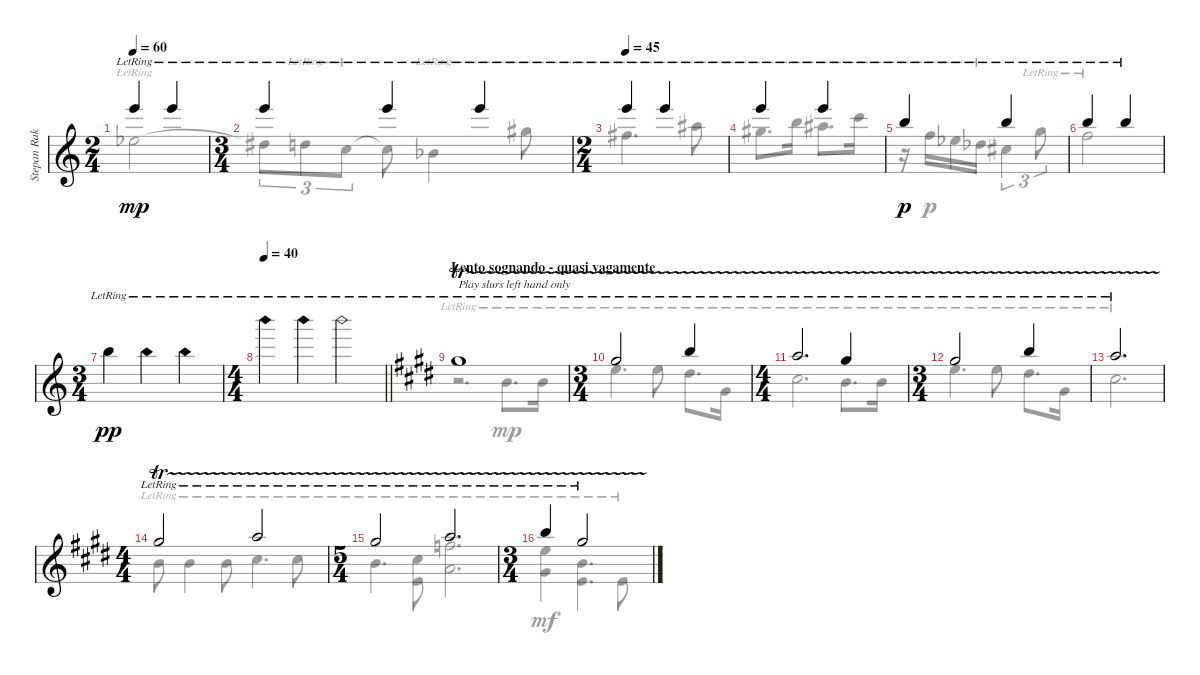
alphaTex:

\track ("Stepan Rak" "Stepan Rak") {instrument acousticguitarnylon}
\staff {score}
\tuning (E4 B3 G3 D3 A2 E2) {hide}
\voice
\ts (2 4)
\tempo 60
\clef g2
\ks c
12.1{lr}.4{dy mp} 12.1{lr}.4 |
\ts (3 4)
12.1{lr}.4 12.1{lr}.4 12.1{lr}.4 |
\ts (2 4)
\tempo 45
12.1{lr}.4 12.1{lr}.4 |
12.1{lr}.4 12.1{lr}.4 |
12.2{lr}.4{dy p} 12.2{lr}.4 |
12.2{lr}.4 12.2{lr}.4 |
\ts (3 4)
12.2{lr}.4{dy pp} 12.2{nh lr}.4 12.2{nh lr}.4 |
\ts (4 4)
\tempo 40
\barLineRight lightlight
19.1{nh lr}.4 19.1{nh lr}.4 19.1{nh lr}.2 |
\section ("" "Lento sognando - quasi vagamente")
\ks e
4.1{tr (0 64) lr}.1{txt "Play slurs left hand only"} |
\ts (3 4)
4.1{tr (0 64) lr}.2 7.1{tr (4 64) lr}.4 |
\ts (4 4)
5.1{tr (0 64) lr}.2{d} 4.1{tr (0 64) lr}.4 |
\ts (3 4)
4.1{tr (0 64) lr}.2 7.1{tr (4 64) lr}.4 |
5.1{tr (0 64) lr}.2{d} |
\ts (4 4)
4.1{tr (0 64) lr}.2 5.1{tr (0 64) lr}.2 |
\ts (5 4)
4.1{tr (0 64) lr}.2 5.1{tr (0 64) lr}.2{d} |
\ts (3 4)
7.1{tr (0 64) lr}.4 4.1{tr (0 64) lr}.2
\voice
\clef g2
\ottava regular
\simile none
\ks c
8.3{lr acc b}.2{dy mp} |
8.3{t}.8{tu (3 2)} 12.4{lr}.8{tu (3 2)} 10.4{lr}.8{tu (3 2)} 10.4{t}.8 8.4{lr acc b}.4 9.2{lr}.8 |
7.2{lr}.4{d} 11.2{lr}.8 |
9.2{lr}.8{d} 12.2{lr}.16 11.2{lr}.8{d} 13.2{lr}.16 |
r.16 10.3{lr}.16{dy p} 8.3{lr acc b}.16 11.4{lr acc b}.16 11.4{t}.4{tu (3 2)} 12.3{lr}.8{tu (3 2)} |
10.3{lr}.2 |
|
\barLineRight lightlight
|
\ks e
r.2{d} 0.2{lr}.8{d dy mp} 0.2{lr}.16 |
5.2{lr}.4{d} 5.2{lr}.8 4.2{lr}.8{d} 6.4{lr}.16 |
6.3{lr}.2{d} 0.2{lr}.8{d} 0.2{lr}.16 |
5.2{lr}.4{d} 5.2{lr}.8 4.2{lr}.8{d} 6.4{lr}.16 |
6.3{lr}.2{d} |
0.2{lr}.8 0.2{lr}.4 0.2{lr}.8 6.3{lr}.4{d} 6.3{lr}.8 |
0.2{lr}.4{d} (6.3{lr} 7.5{lr}).8 (6.2{lr} 7.4{lr}).2{d} |
(5.2{lr} 6.4{lr}).4{dy mf} (0.2{lr} 2.4{lr}).4{d} 2.4{lr}.8
